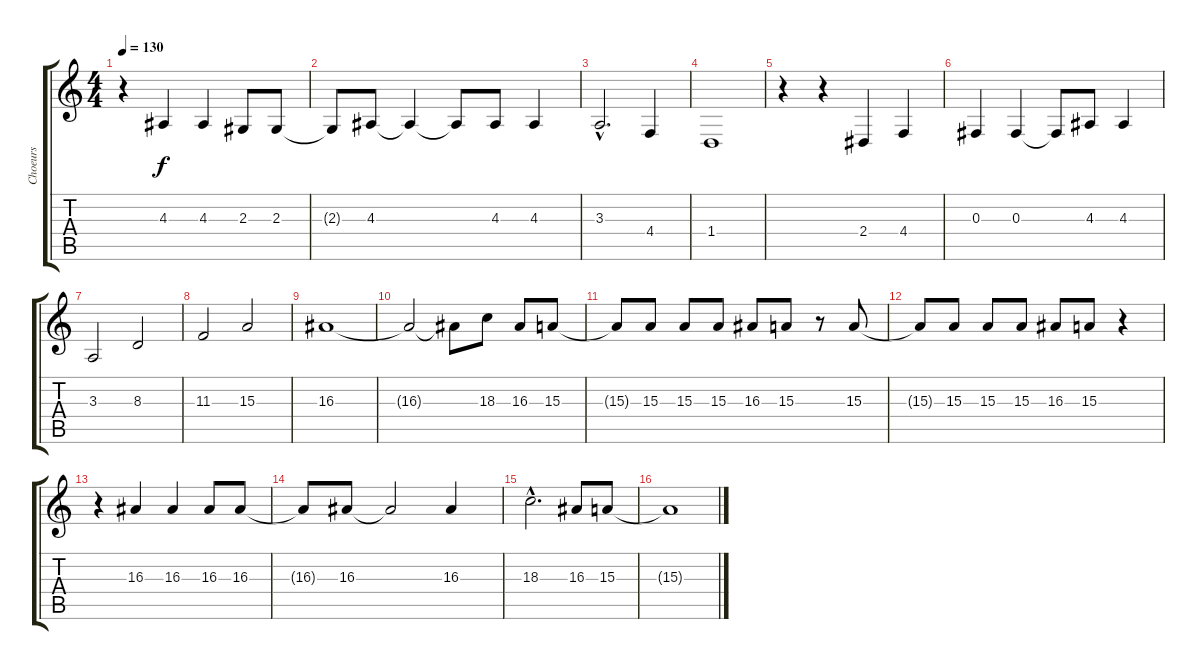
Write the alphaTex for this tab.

\track ("Choeurs" "Choeurs") {instrument violin}
\staff {score tabs}
\tuning (Eb4 Bb3 Gb3 Db3 Ab2 Eb2) {hide}
\ts (4 4)
\tempo 130
\clef g2
\ks c
r.4{dy f} 4.3.4 4.3.4 2.3.8 2.3.8 |
2.3{t}.8 4.3.8 4.3{t}.4 4.3{t}.8 4.3.8 4.3.4 |
3.3{hac}.2{d} 4.4.4 |
1.4.1 |
r.4 r.4 2.4.4 4.4.4 |
0.3.4 0.3.4 0.3{t}.8 4.3.8 4.3.4 |
3.3.2 8.3.2 |
11.3.2 15.3.2 |
16.3.1 |
16.3{t}.2 16.3{t}.8 18.3.8 16.3.8 15.3.8 |
15.3{t}.8 15.3.8 15.3.8 15.3.8 16.3.8 15.3.8 r.8 15.3.8 |
15.3{t}.8 15.3.8 15.3.8 15.3.8 16.3.8 15.3.8 r.4 |
r.4 16.3.4 16.3.4 16.3.8 16.3.8 |
16.3{t}.8 16.3.8 16.3{t}.2 16.3.4 |
18.3{hac}.2{d} 16.3.8 15.3.8 |
15.3{t}.1
